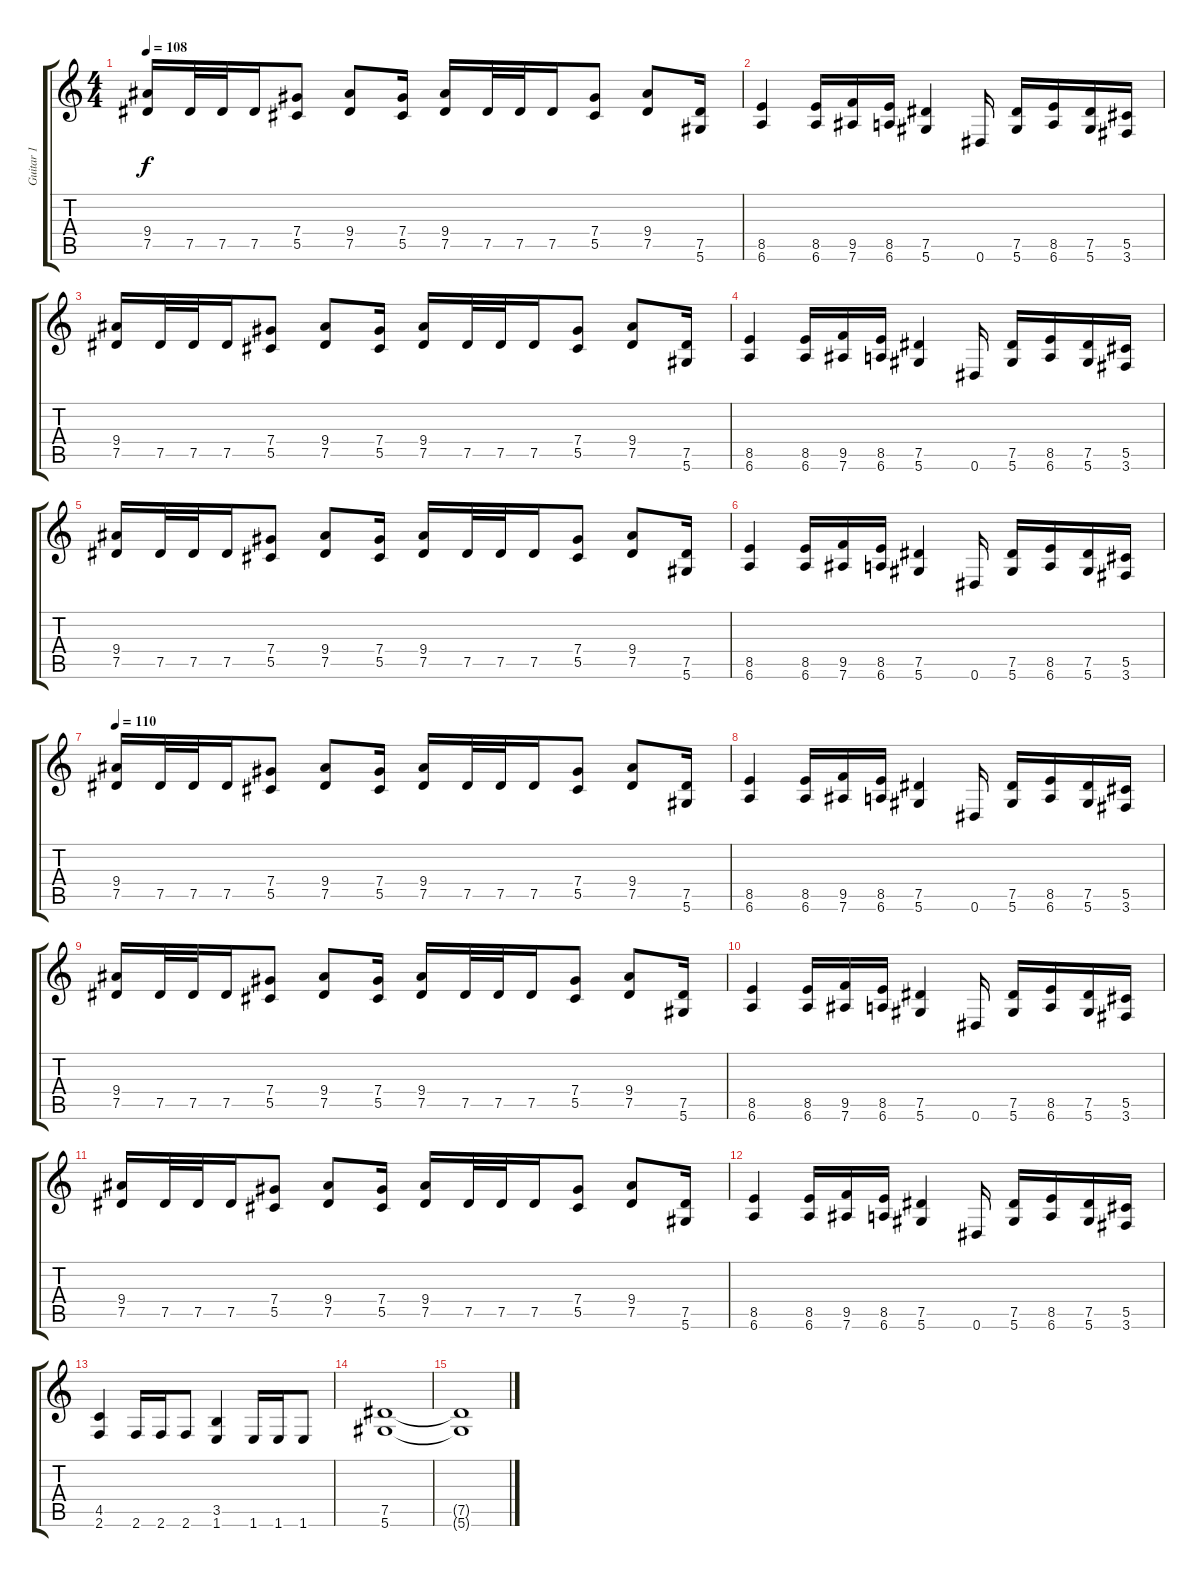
\track ("Guitar 1" "Guitar 1") {instrument distortionguitar}
\staff {score tabs}
\tuning (Eb4 Bb3 Gb3 Db3 Ab2 Eb2) {hide}
\ts (4 4)
\tempo 108
\clef g2
\ks c
(9.4 7.5).16{dy f} 7.5.32 7.5.32 7.5.16 (7.4 5.5).8 (9.4 7.5).8 (7.4 5.5).16 (9.4 7.5).16 7.5.32 7.5.32 7.5.16 (7.4 5.5).8 (9.4 7.5).8 (7.5 5.6).16 |
(8.5 6.6).4 (8.5 6.6).16 (9.5 7.6).16 (8.5 6.6).16 (7.5 5.6).4 0.6.16 (7.5 5.6).16 (8.5 6.6).16 (7.5 5.6).16 (5.5 3.6).16 |
(9.4 7.5).16 7.5.32 7.5.32 7.5.16 (7.4 5.5).8 (9.4 7.5).8 (7.4 5.5).16 (9.4 7.5).16 7.5.32 7.5.32 7.5.16 (7.4 5.5).8 (9.4 7.5).8 (7.5 5.6).16 |
(8.5 6.6).4 (8.5 6.6).16 (9.5 7.6).16 (8.5 6.6).16 (7.5 5.6).4 0.6.16 (7.5 5.6).16 (8.5 6.6).16 (7.5 5.6).16 (5.5 3.6).16 |
(9.4 7.5).16 7.5.32 7.5.32 7.5.16 (7.4 5.5).8 (9.4 7.5).8 (7.4 5.5).16 (9.4 7.5).16 7.5.32 7.5.32 7.5.16 (7.4 5.5).8 (9.4 7.5).8 (7.5 5.6).16 |
(8.5 6.6).4 (8.5 6.6).16 (9.5 7.6).16 (8.5 6.6).16 (7.5 5.6).4 0.6.16 (7.5 5.6).16 (8.5 6.6).16 (7.5 5.6).16 (5.5 3.6).16 |
\tempo 110
(9.4 7.5).16 7.5.32 7.5.32 7.5.16 (7.4 5.5).8 (9.4 7.5).8 (7.4 5.5).16 (9.4 7.5).16 7.5.32 7.5.32 7.5.16 (7.4 5.5).8 (9.4 7.5).8 (7.5 5.6).16 |
(8.5 6.6).4 (8.5 6.6).16 (9.5 7.6).16 (8.5 6.6).16 (7.5 5.6).4 0.6.16 (7.5 5.6).16 (8.5 6.6).16 (7.5 5.6).16 (5.5 3.6).16 |
(9.4 7.5).16 7.5.32 7.5.32 7.5.16 (7.4 5.5).8 (9.4 7.5).8 (7.4 5.5).16 (9.4 7.5).16 7.5.32 7.5.32 7.5.16 (7.4 5.5).8 (9.4 7.5).8 (7.5 5.6).16 |
(8.5 6.6).4 (8.5 6.6).16 (9.5 7.6).16 (8.5 6.6).16 (7.5 5.6).4 0.6.16 (7.5 5.6).16 (8.5 6.6).16 (7.5 5.6).16 (5.5 3.6).16 |
(9.4 7.5).16 7.5.32 7.5.32 7.5.16 (7.4 5.5).8 (9.4 7.5).8 (7.4 5.5).16 (9.4 7.5).16 7.5.32 7.5.32 7.5.16 (7.4 5.5).8 (9.4 7.5).8 (7.5 5.6).16 |
(8.5 6.6).4 (8.5 6.6).16 (9.5 7.6).16 (8.5 6.6).16 (7.5 5.6).4 0.6.16 (7.5 5.6).16 (8.5 6.6).16 (7.5 5.6).16 (5.5 3.6).16 |
(4.5 2.6).4 2.6.16 2.6.16 2.6.8 (3.5 1.6).4 1.6.16 1.6.16 1.6.8 |
(7.5 5.6).1 |
(7.5{t} 5.6{t}).1
